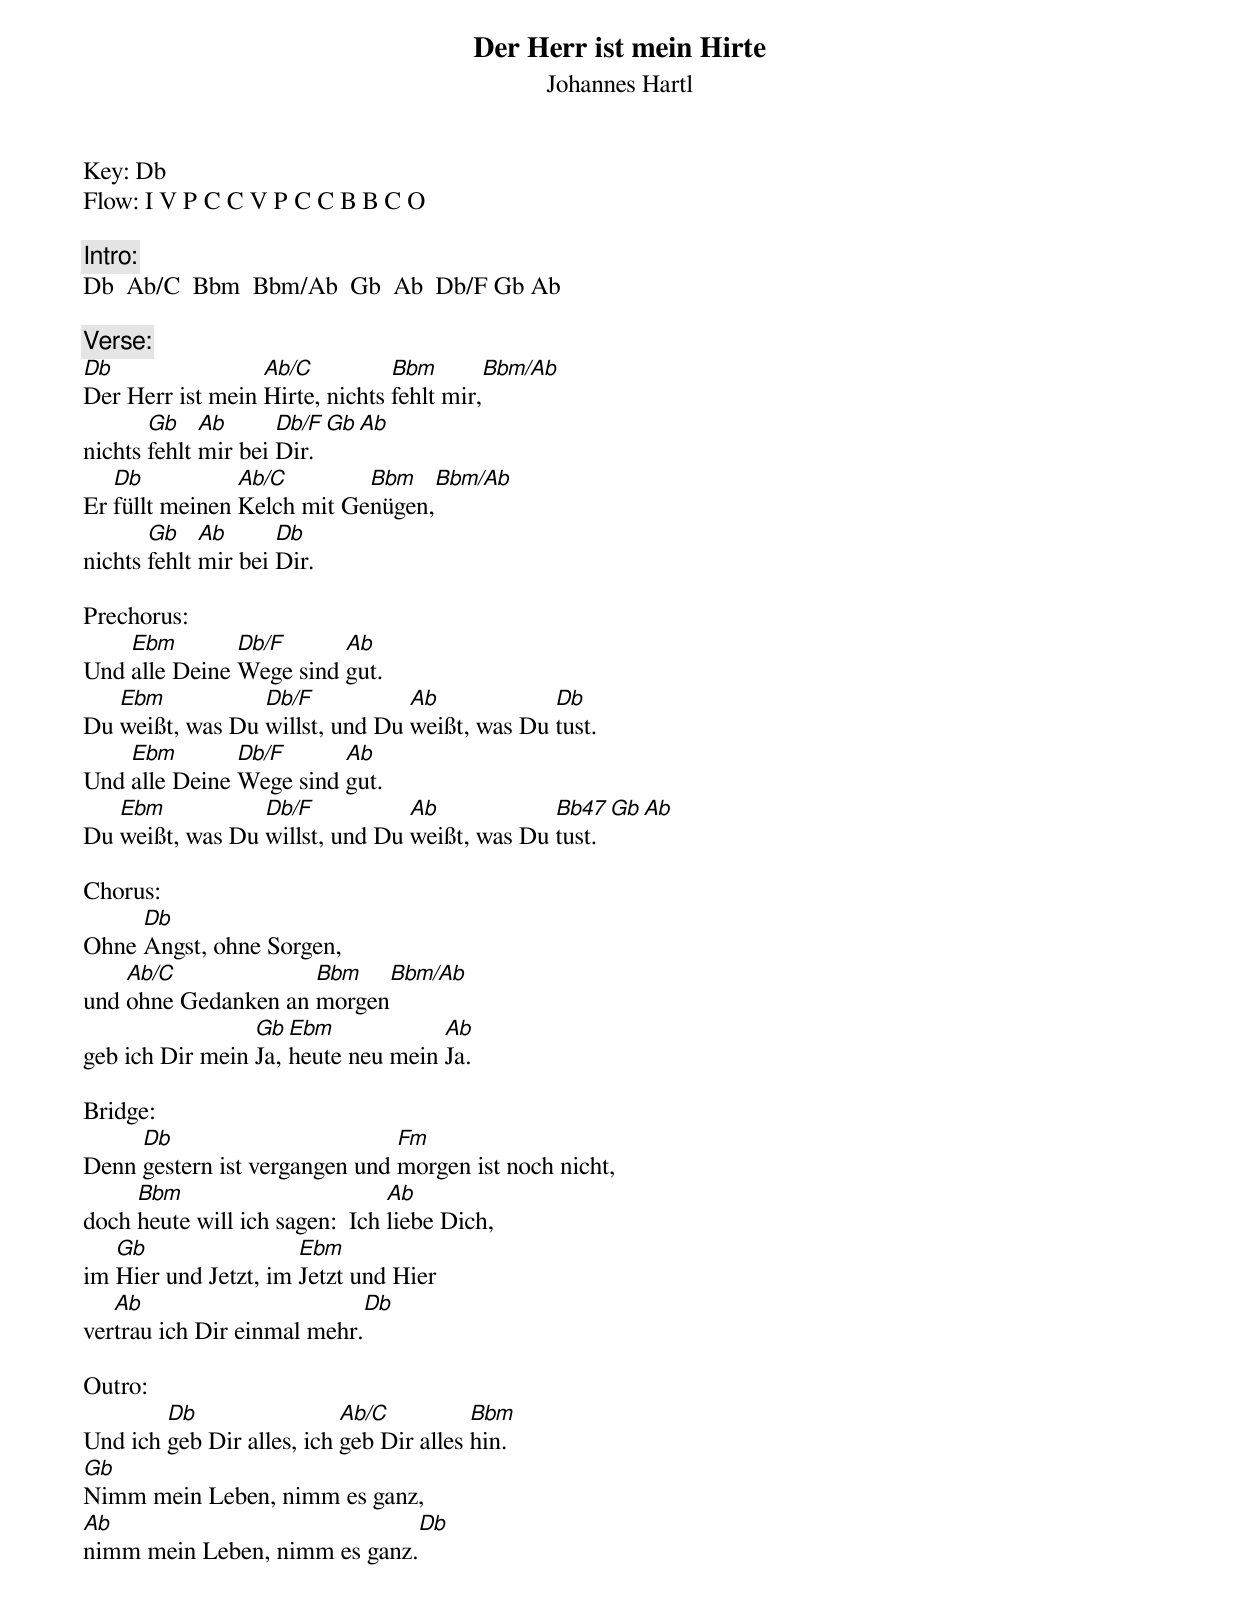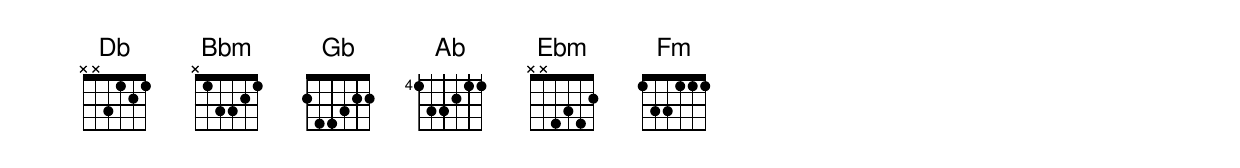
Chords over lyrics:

Der Herr ist mein Hirte
Johannes Hartl
Key: Db
Flow: I V P C C V P C C B B C O
CCLI: 7007219

Intro:
Db  Ab/C  Bbm  Bbm/Ab  Gb  Ab  Db/F Gb Ab

Verse:
Db                Ab/C          Bbm       Bbm/Ab
Der Herr ist mein Hirte, nichts fehlt mir,
       Gb    Ab      Db/F Gb Ab
nichts fehlt mir bei Dir.
   Db           Ab/C        Bbm   Bbm/Ab
Er füllt meinen Kelch mit Genügen,
       Gb    Ab      Db
nichts fehlt mir bei Dir.

Prechorus:
    Ebm        Db/F      Ab
Und alle Deine Wege sind gut.
   Ebm           Db/F           Ab            Db
Du weißt, was Du willst, und Du weißt, was Du tust.
    Ebm        Db/F      Ab
Und alle Deine Wege sind gut.
   Ebm           Db/F           Ab            Bb47 Gb Ab
Du weißt, was Du willst, und Du weißt, was Du tust.

Chorus:
     Db
Ohne Angst, ohne Sorgen,
    Ab/C             Bbm   Bbm/Ab
und ohne Gedanken an morgen
                 Gb  Ebm            Ab
geb ich Dir mein Ja, heute neu mein Ja.

Bridge:
     Db                        Fm
Denn gestern ist vergangen und morgen ist noch nicht,
     Bbm                        Ab
doch heute will ich sagen:  Ich liebe Dich,
   Gb                 Ebm
im Hier und Jetzt, im Jetzt und Hier
   Ab                       Db
vertrau ich Dir einmal mehr.

Outro:
        Db                 Ab/C          Bbm
Und ich geb Dir alles, ich geb Dir alles hin.
Gb
Nimm mein Leben, nimm es ganz,
Ab                            Db
nimm mein Leben, nimm es ganz.
